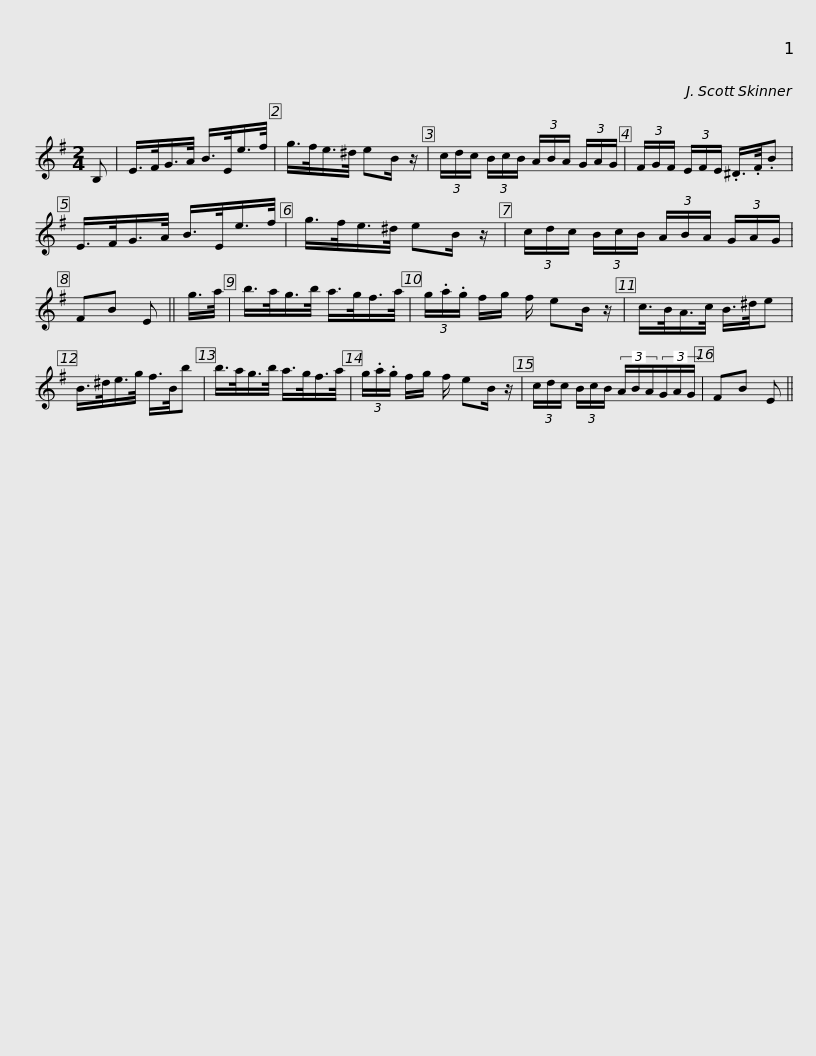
X:1
L:1/8
M:2/4
I:linebreak $
K:Emin
V:1 treble
V:1
 B, | E/>F/G/>A/ B/>E/e/>f/ | g/>f/e/>^d/ eB/ z/ | (3c/d/c/ (3B/c/B/ (3A/B/A/ (3G/A/G/ | (3F/G/F/ (3E/F/E/ .^D/>.F/.B |$ %5
 E/>F/G/>A/ B/>E/e/>f/ | g/>f/e/>^d/ eB/ z/ | (3c/d/c/ (3B/c/B/ (3A/B/A/ (3G/A/G/ | FB E || g/>a/ | %10
 b/>a/g/>b/ a/>g/f/>a/ |$ (3g/.a/.g/ f/g/ f/ eB/ z/ | c/>B/A/>c/ B/>^d/e | B/>^d/e/>g/ f/>B/b | b/>a/g/>b/ a/>g/f/>a/ | %15
 (3g/.a/.g/ f/g/ f/ eB/ z/ |$ (3c/d/c/ (3B/c/B/ (3A/B/A/(3G/A/G/ | FB E || %18
